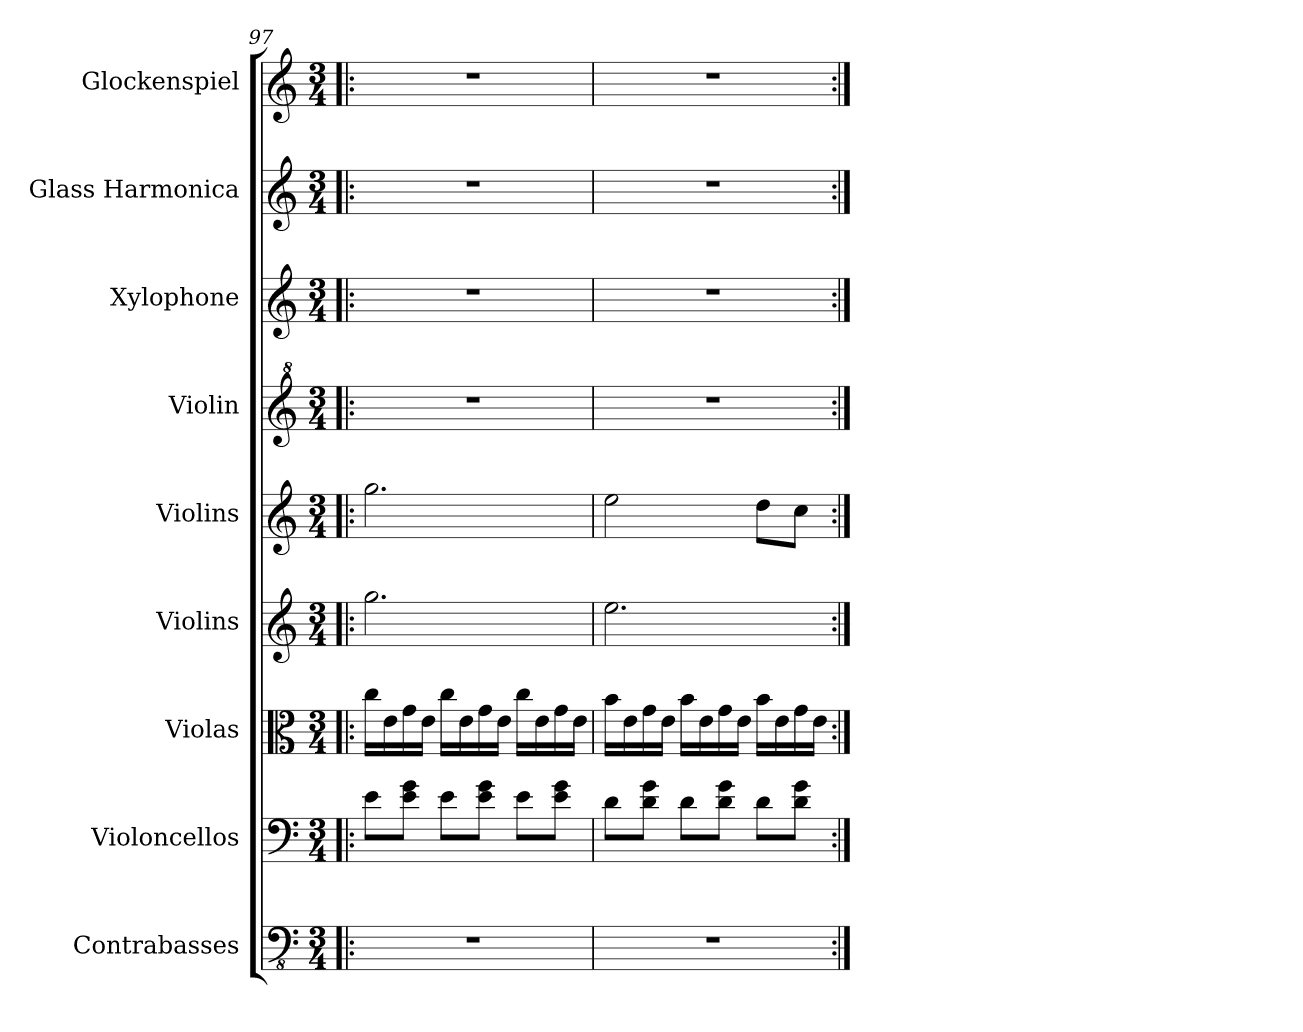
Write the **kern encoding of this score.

**kern	**kern	**kern	**kern	**kern	**kern	**kern	**kern	**kern
*part9	*part8	*part7	*part6	*part5	*part4	*part3	*part2	*part1
*staff9	*staff8	*staff7	*staff6	*staff5	*staff4	*staff3	*staff2	*staff1
*I"Contrabasses	*I"Violoncellos	*I"Violas	*I"Violins	*I"Violins	*I"Violin	*I"Xylophone	*I"Glass Harmonica	*I"Glockenspiel
*I'Cbs.	*I'Vcs.	*I'Vlas.	*I'Vlns.	*I'Vlns.	*I'Vln.	*I'Xyl.	*I'Gla. Har.	*I'Glk.
*clefFv4	*clefF4	*clefC3	*clefG2	*clefG2	*clefG^2	*clefG2	*clefG2	*clefG2
*	*	*	*	*	*	*ITrd-7c-12	*	*ITrd-14c-24
*k[]	*k[]	*k[]	*k[]	*k[]	*k[]	*k[]	*k[]	*k[]
*M3/4	*M3/4	*M3/4	*M3/4	*M3/4	*M3/4	*M3/4	*M3/4	*M3/4
=97!|:	=97!|:	=97!|:	=97!|:	=97!|:	=97!|:	=97!|:	=97!|:	=97!|:
2.r	8e\L	16cc\LL	2.gg\	2.gg\	2.r	2.r	2.r	2.r
.	.	16e\	.	.	.	.	.	.
.	8e\ 8g\J	16g\	.	.	.	.	.	.
.	.	16e\JJ	.	.	.	.	.	.
.	8e\L	16cc\LL	.	.	.	.	.	.
.	.	16e\	.	.	.	.	.	.
.	8e\ 8g\J	16g\	.	.	.	.	.	.
.	.	16e\JJ	.	.	.	.	.	.
.	8e\L	16cc\LL	.	.	.	.	.	.
.	.	16e\	.	.	.	.	.	.
.	8e\ 8g\J	16g\	.	.	.	.	.	.
.	.	16e\JJ	.	.	.	.	.	.
=98	=98	=98	=98	=98	=98	=98	=98	=98
2.r	8d\L	16b\LL	2.ee\	2ee\	2.r	2.r	2.r	2.r
.	.	16e\	.	.	.	.	.	.
.	8d\ 8g\J	16g\	.	.	.	.	.	.
.	.	16e\JJ	.	.	.	.	.	.
.	8d\L	16b\LL	.	.	.	.	.	.
.	.	16e\	.	.	.	.	.	.
.	8d\ 8g\J	16g\	.	.	.	.	.	.
.	.	16e\JJ	.	.	.	.	.	.
.	8d\L	16b\LL	.	8dd\L	.	.	.	.
.	.	16e\	.	.	.	.	.	.
.	8d\ 8g\J	16g\	.	8cc\J	.	.	.	.
.	.	16e\JJ	.	.	.	.	.	.
=:|!	=:|!	=:|!	=:|!	=:|!	=:|!	=:|!	=:|!	=:|!
*-	*-	*-	*-	*-	*-	*-	*-	*-
